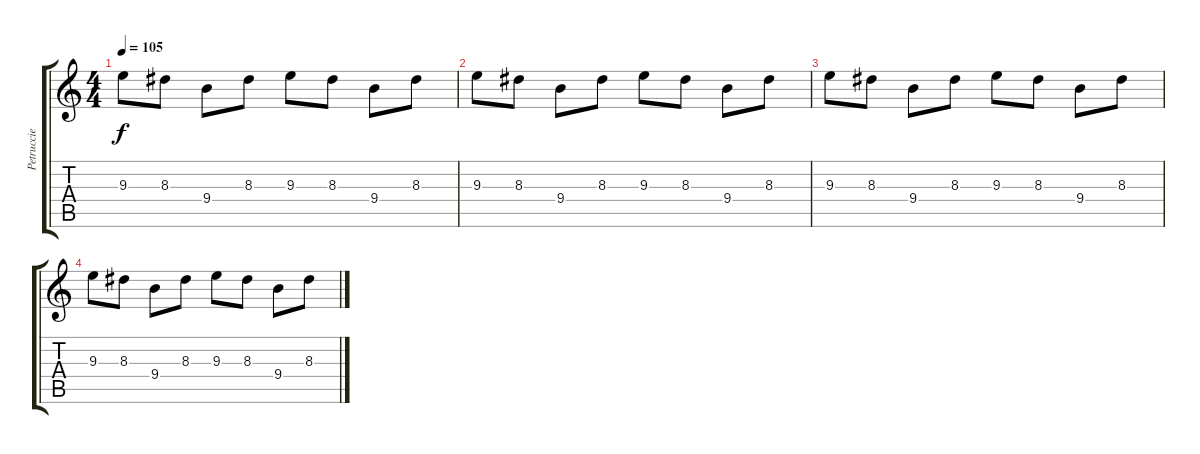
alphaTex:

\track ("Petruccie Lead" "Petruccie ") {instrument overdrivenguitar}
\staff {score tabs}
\tuning (E4 B3 G3 D3 A2 E2) {hide}
\ts (4 4)
\tempo 105
\clef g2
\ks c
9.3.8{dy f volume 8} 8.3.8 9.4.8 8.3.8 9.3.8 8.3.8 9.4.8 8.3.8 |
9.3.8{volume 6} 8.3.8 9.4.8 8.3.8 9.3.8 8.3.8 9.4.8 8.3.8 |
9.3.8{volume 4} 8.3.8 9.4.8 8.3.8 9.3.8 8.3.8 9.4.8 8.3.8 |
9.3.8{volume 2} 8.3.8 9.4.8 8.3.8 9.3.8 8.3.8 9.4.8 8.3.8
